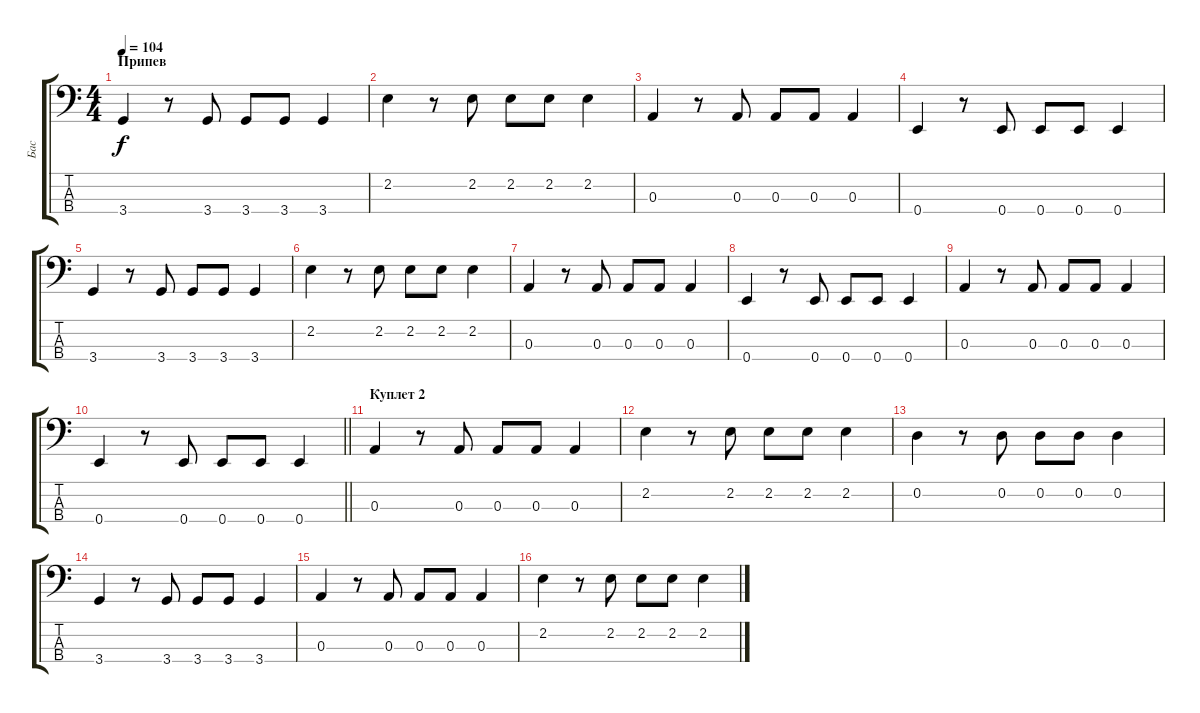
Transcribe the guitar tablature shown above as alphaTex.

\track ("Бас" "Бас") {instrument electricbassfinger}
\staff {score tabs}
\tuning (G2 D2 A1 E1) {hide}
\ts (4 4)
\section ("" "Припев")
\tempo 104
\clef f4
\ks c
3.4.4{dy f} r.8 3.4.8 3.4.8 3.4.8 3.4.4 |
2.2.4 r.8 2.2.8 2.2.8 2.2.8 2.2.4 |
0.3.4 r.8 0.3.8 0.3.8 0.3.8 0.3.4 |
0.4.4 r.8 0.4.8 0.4.8 0.4.8 0.4.4 |
3.4.4 r.8 3.4.8 3.4.8 3.4.8 3.4.4 |
2.2.4 r.8 2.2.8 2.2.8 2.2.8 2.2.4 |
0.3.4 r.8 0.3.8 0.3.8 0.3.8 0.3.4 |
0.4.4 r.8 0.4.8 0.4.8 0.4.8 0.4.4 |
0.3.4 r.8 0.3.8 0.3.8 0.3.8 0.3.4 |
\barLineRight lightlight
0.4.4 r.8 0.4.8 0.4.8 0.4.8 0.4.4 |
\section ("" "Куплет 2")
0.3.4 r.8 0.3.8 0.3.8 0.3.8 0.3.4 |
2.2.4 r.8 2.2.8 2.2.8 2.2.8 2.2.4 |
0.2.4 r.8 0.2.8 0.2.8 0.2.8 0.2.4 |
3.4.4 r.8 3.4.8 3.4.8 3.4.8 3.4.4 |
0.3.4 r.8 0.3.8 0.3.8 0.3.8 0.3.4 |
2.2.4 r.8 2.2.8 2.2.8 2.2.8 2.2.4
